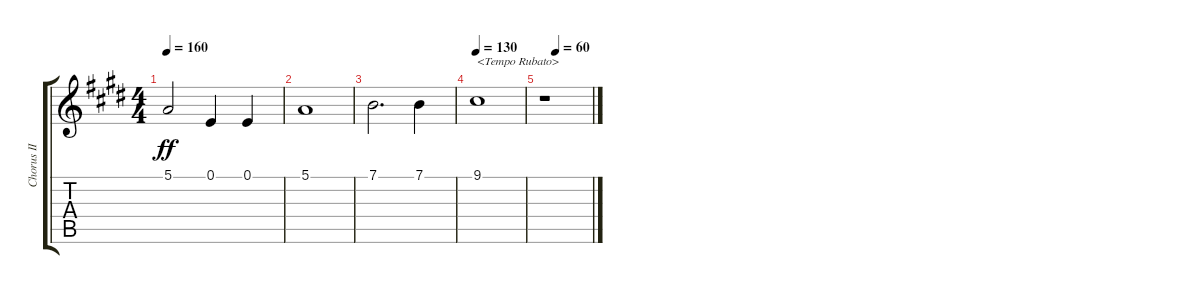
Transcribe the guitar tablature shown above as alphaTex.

\track ("Chorus II" "Chorus II") {instrument voiceoohs}
\staff {score tabs}
\tuning (E4 B3 G3 D3 A2 E2) {hide}
\ts (4 4)
\tempo 160
\clef g2
\ks e
5.1.2{dy ff} 0.1.4 0.1.4 |
5.1.1 |
7.1.2{d} 7.1.4 |
\tempo 130
9.1.1{txt "<Tempo Rubato>"} |
\tempo (60 0.25)
r.1
